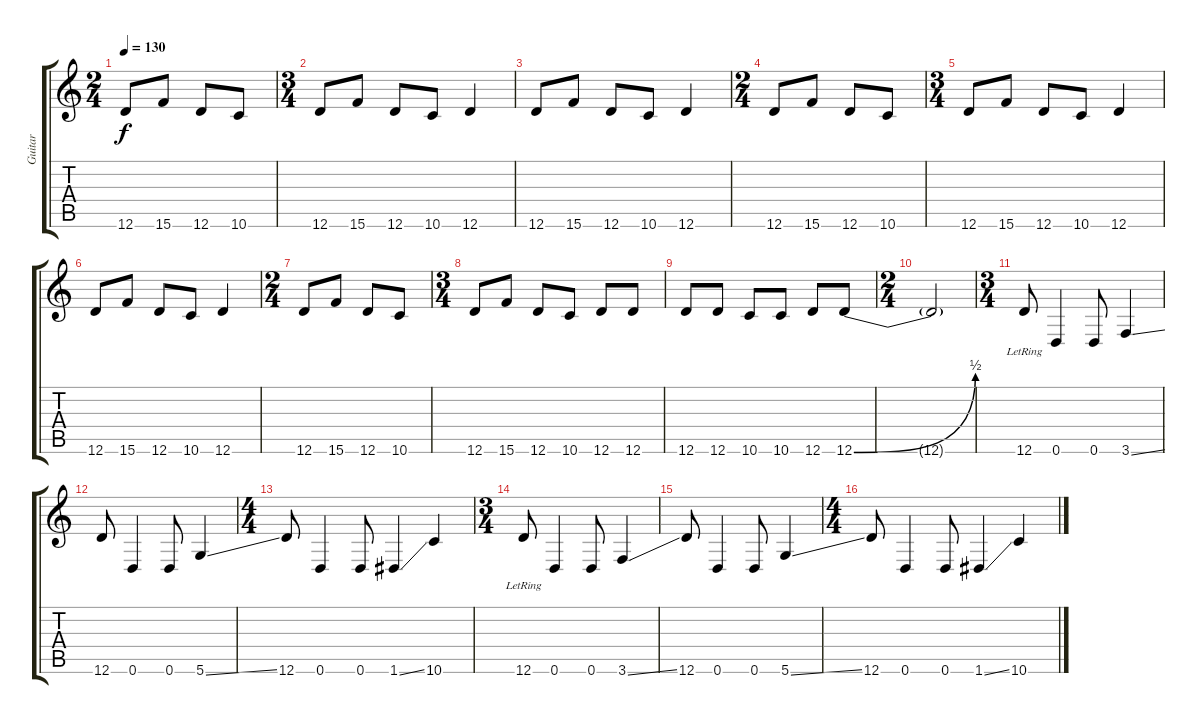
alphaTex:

\track ("Guitar" "Guitar") {instrument distortionguitar}
\staff {score tabs}
\tuning (E4 B3 G3 D3 A2 D2) {hide}
\ts (2 4)
\tempo 130
\clef g2
\ks c
12.6.8{dy f} 15.6.8 12.6.8 10.6.8 |
\ts (3 4)
12.6.8{volume 9 instrument overdrivenguitar} 15.6.8 12.6.8 10.6.8 12.6.4 |
12.6.8 15.6.8 12.6.8 10.6.8 12.6.4 |
\ts (2 4)
12.6.8 15.6.8 12.6.8 10.6.8 |
\ts (3 4)
12.6.8{volume 9 instrument overdrivenguitar} 15.6.8 12.6.8 10.6.8 12.6.4 |
12.6.8 15.6.8 12.6.8 10.6.8 12.6.4 |
\ts (2 4)
12.6.8 15.6.8 12.6.8 10.6.8 |
\ts (3 4)
12.6.8{volume 11 instrument distortionguitar} 15.6.8 12.6.8 10.6.8 12.6.8 12.6.8 |
12.6.8 12.6.8 10.6.8 10.6.8 12.6.8 12.6{be (bend 0 0 60 2)}.8 |
\ts (2 4)
12.6{t}.2 |
\ts (3 4)
12.6{lr}.8{volume 16} 0.6.4 0.6.8 3.6{ss}.4 |
12.6.8 0.6.4 0.6.8 5.6{ss}.4 |
\ts (4 4)
12.6.8 0.6.4 0.6.8 1.6{ss}.4 10.6.4 |
\ts (3 4)
12.6{lr}.8{volume 16} 0.6.4 0.6.8 3.6{ss}.4 |
12.6.8 0.6.4 0.6.8 5.6{ss}.4 |
\ts (4 4)
12.6.8 0.6.4 0.6.8 1.6{ss}.4 10.6.4
